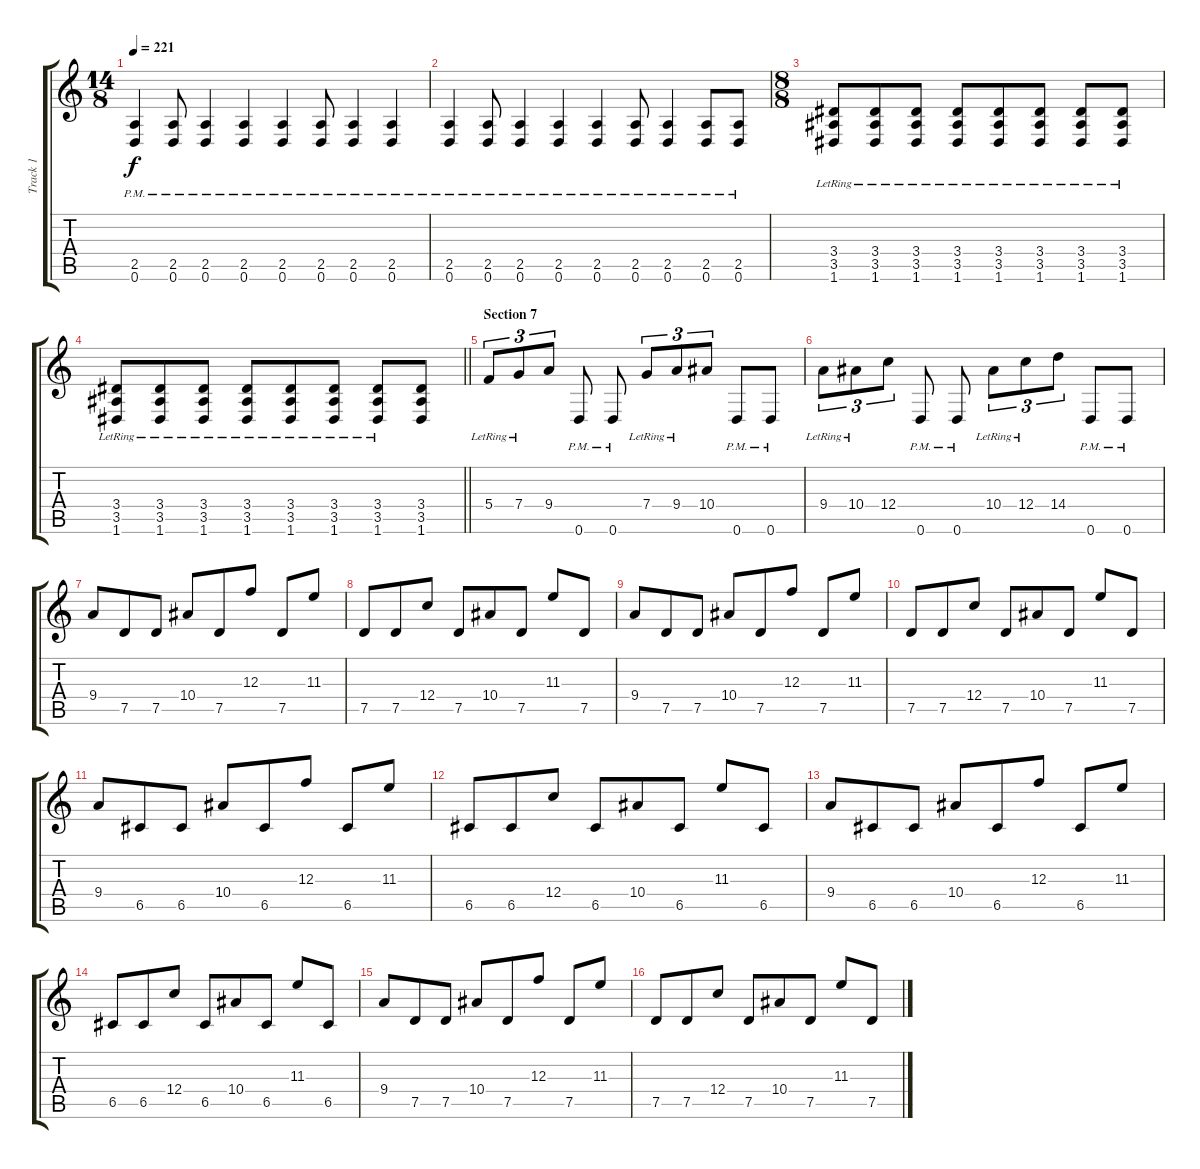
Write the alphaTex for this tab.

\track ("Track 1" "Track 1") {instrument distortionguitar}
\staff {score tabs}
\tuning (D4 A3 F3 C3 G2 D2) {hide}
\ts (14 8)
\tempo 221
\clef g2
\ks c
(2.5{pm} 0.6{pm}).4{dy f} (2.5{pm} 0.6{pm}).8 (2.5{pm} 0.6{pm}).4 (2.5{pm} 0.6{pm}).4 (2.5{pm} 0.6{pm}).4 (2.5{pm} 0.6{pm}).8 (2.5{pm} 0.6{pm}).4 (2.5{pm} 0.6{pm}).4 |
(2.5{pm} 0.6{pm}).4 (2.5{pm} 0.6{pm}).8 (2.5{pm} 0.6{pm}).4 (2.5{pm} 0.6{pm}).4 (2.5{pm} 0.6{pm}).4 (2.5{pm} 0.6{pm}).8 (2.5{pm} 0.6{pm}).4 (2.5{pm} 0.6{pm}).8 (2.5{pm} 0.6{pm}).8 |
\ts (8 8)
(3.4{lr} 3.5{lr} 1.6{lr}).8 (3.4{lr} 3.5{lr} 1.6{lr}).8 (3.4{lr} 3.5{lr} 1.6{lr}).8 (3.4{lr} 3.5{lr} 1.6{lr}).8 (3.4{lr} 3.5{lr} 1.6{lr}).8 (3.4{lr} 3.5{lr} 1.6{lr}).8 (3.4{lr} 3.5{lr} 1.6{lr}).8 (3.4{lr} 3.5{lr} 1.6{lr}).8 |
\barLineRight lightlight
(3.4{lr} 3.5{lr} 1.6{lr}).8 (3.4{lr} 3.5{lr} 1.6{lr}).8 (3.4{lr} 3.5{lr} 1.6{lr}).8 (3.4{lr} 3.5{lr} 1.6{lr}).8 (3.4{lr} 3.5{lr} 1.6{lr}).8 (3.4{lr} 3.5{lr} 1.6{lr}).8 (3.4{lr} 3.5{lr} 1.6{lr}).8 (3.4 3.5 1.6).8 |
\section ("" "Section 7")
5.4{lr}.8{tu (3 2)} 7.4{lr}.8{tu (3 2)} 9.4.8{tu (3 2)} 0.6{pm}.8 0.6{pm}.8 7.4{lr}.8{tu (3 2)} 9.4{lr}.8{tu (3 2)} 10.4.8{tu (3 2)} 0.6{pm}.8 0.6{pm}.8 |
9.4{lr}.8{tu (3 2)} 10.4{lr}.8{tu (3 2)} 12.4.8{tu (3 2)} 0.6{pm}.8 0.6{pm}.8 10.4{lr}.8{tu (3 2)} 12.4{lr}.8{tu (3 2)} 14.4.8{tu (3 2)} 0.6{pm}.8 0.6{pm}.8 |
9.4.8 7.5.8 7.5.8 10.4.8 7.5.8 12.3.8 7.5.8 11.3.8 |
7.5.8 7.5.8 12.4.8 7.5.8 10.4.8 7.5.8 11.3.8 7.5.8 |
9.4.8 7.5.8 7.5.8 10.4.8 7.5.8 12.3.8 7.5.8 11.3.8 |
7.5.8 7.5.8 12.4.8 7.5.8 10.4.8 7.5.8 11.3.8 7.5.8 |
9.4.8 6.5.8 6.5.8 10.4.8 6.5.8 12.3.8 6.5.8 11.3.8 |
6.5.8 6.5.8 12.4.8 6.5.8 10.4.8 6.5.8 11.3.8 6.5.8 |
9.4.8 6.5.8 6.5.8 10.4.8 6.5.8 12.3.8 6.5.8 11.3.8 |
6.5.8 6.5.8 12.4.8 6.5.8 10.4.8 6.5.8 11.3.8 6.5.8 |
9.4.8 7.5.8 7.5.8 10.4.8 7.5.8 12.3.8 7.5.8 11.3.8 |
7.5.8 7.5.8 12.4.8 7.5.8 10.4.8 7.5.8 11.3.8 7.5.8
